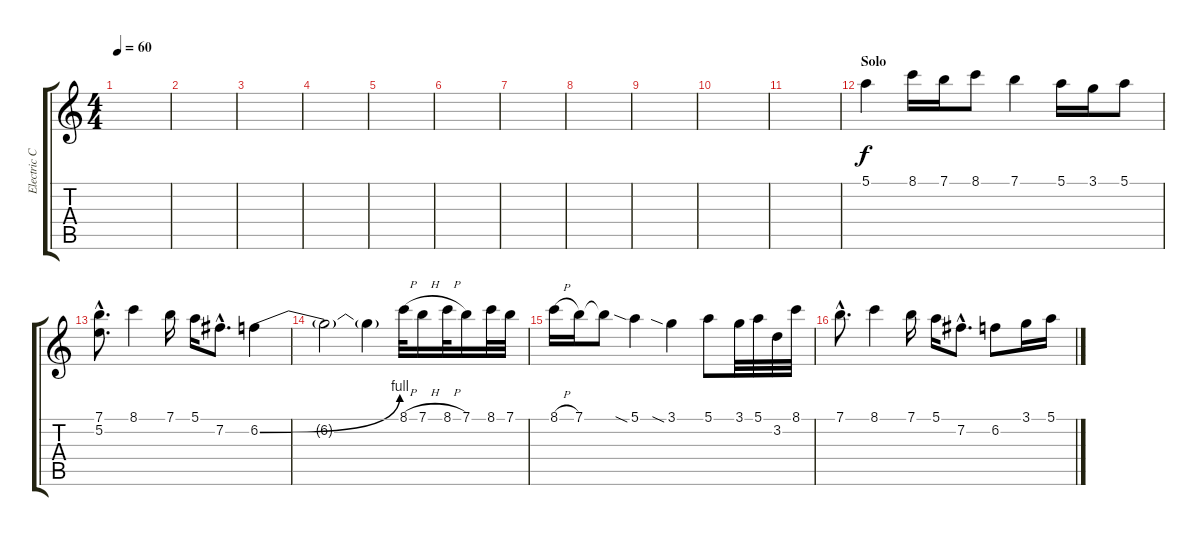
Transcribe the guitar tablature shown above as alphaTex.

\track ("Electric Clean" "Electric C") {instrument electricguitarclean}
\staff {score tabs}
\tuning (E4 B3 G3 D3 A2 E2) {hide}
\ts (4 4)
\tempo 60
\clef g2
\ks c
|
|
|
|
|
|
|
|
|
|
|
\section ("" "Solo")
5.1.4 8.1.16 7.1.16 8.1.8 7.1.4 5.1.16 3.1.16 5.1.8 |
(7.1{hac} 5.2{hac}).8{d} 8.1.4 7.1.16 5.1.16 7.2{hac}.8{d} 6.2{be (bend 0 0 60 4)}.4 |
6.2{t}.2 6.2{t}.4 8.1{h}.32 7.1{h}.16 8.1{h}.32 7.1.16 8.1.32 7.1.32 |
8.1{h}.16 7.1.16 7.1{t}.8 5.1{sia}.4 3.1{sia}.4 5.1.8 3.1.32 5.1.32 3.2.32 8.1.32 |
7.1{hac}.8{d} 8.1.4 7.1.16 5.1.16 7.2{hac}.8{d} 6.2.8 3.1.16 5.1.16
